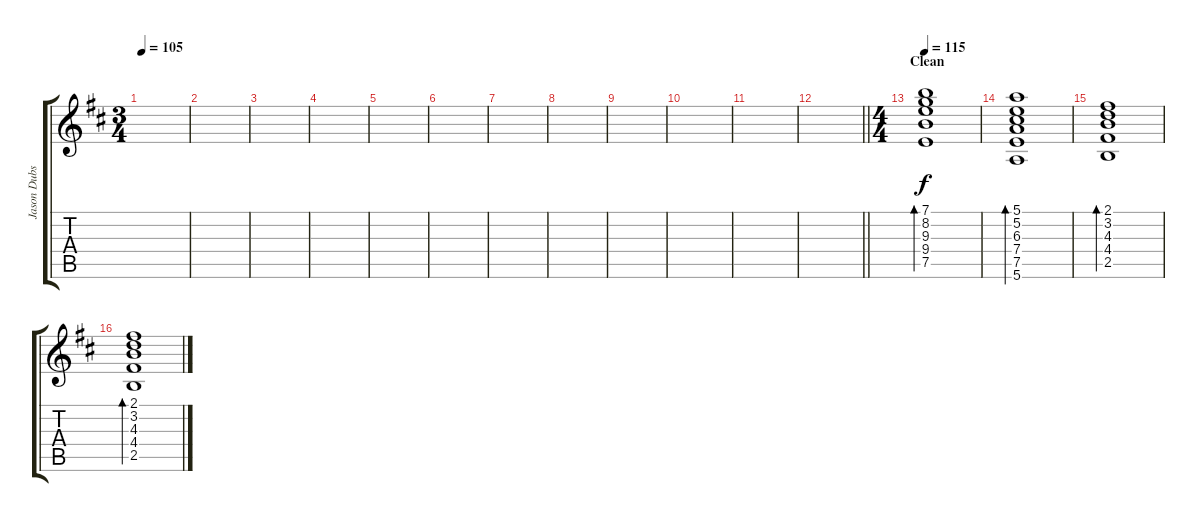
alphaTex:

\track ("Jason Dubs" "Jason Dubs") {instrument overdrivenguitar}
\staff {score tabs}
\tuning (E4 B3 G3 D3 A2 E2) {hide}
\ts (3 4)
\tempo 105
\clef g2
\ks bminor
|
|
|
|
|
|
|
|
|
|
|
\barLineRight lightlight
|
\ts (4 4)
\section ("" "Clean")
\tempo 115
(7.1 8.2 9.3 9.4 7.5).1{bd 60 instrument electricguitarjazz} |
(5.1 5.2 6.3 7.4 7.5 5.6).1{bd 60} |
(2.1 3.2 4.3 4.4 2.5).1{bd 60} |
(2.1 3.2 4.3 4.4 2.5).1{bd 60}
